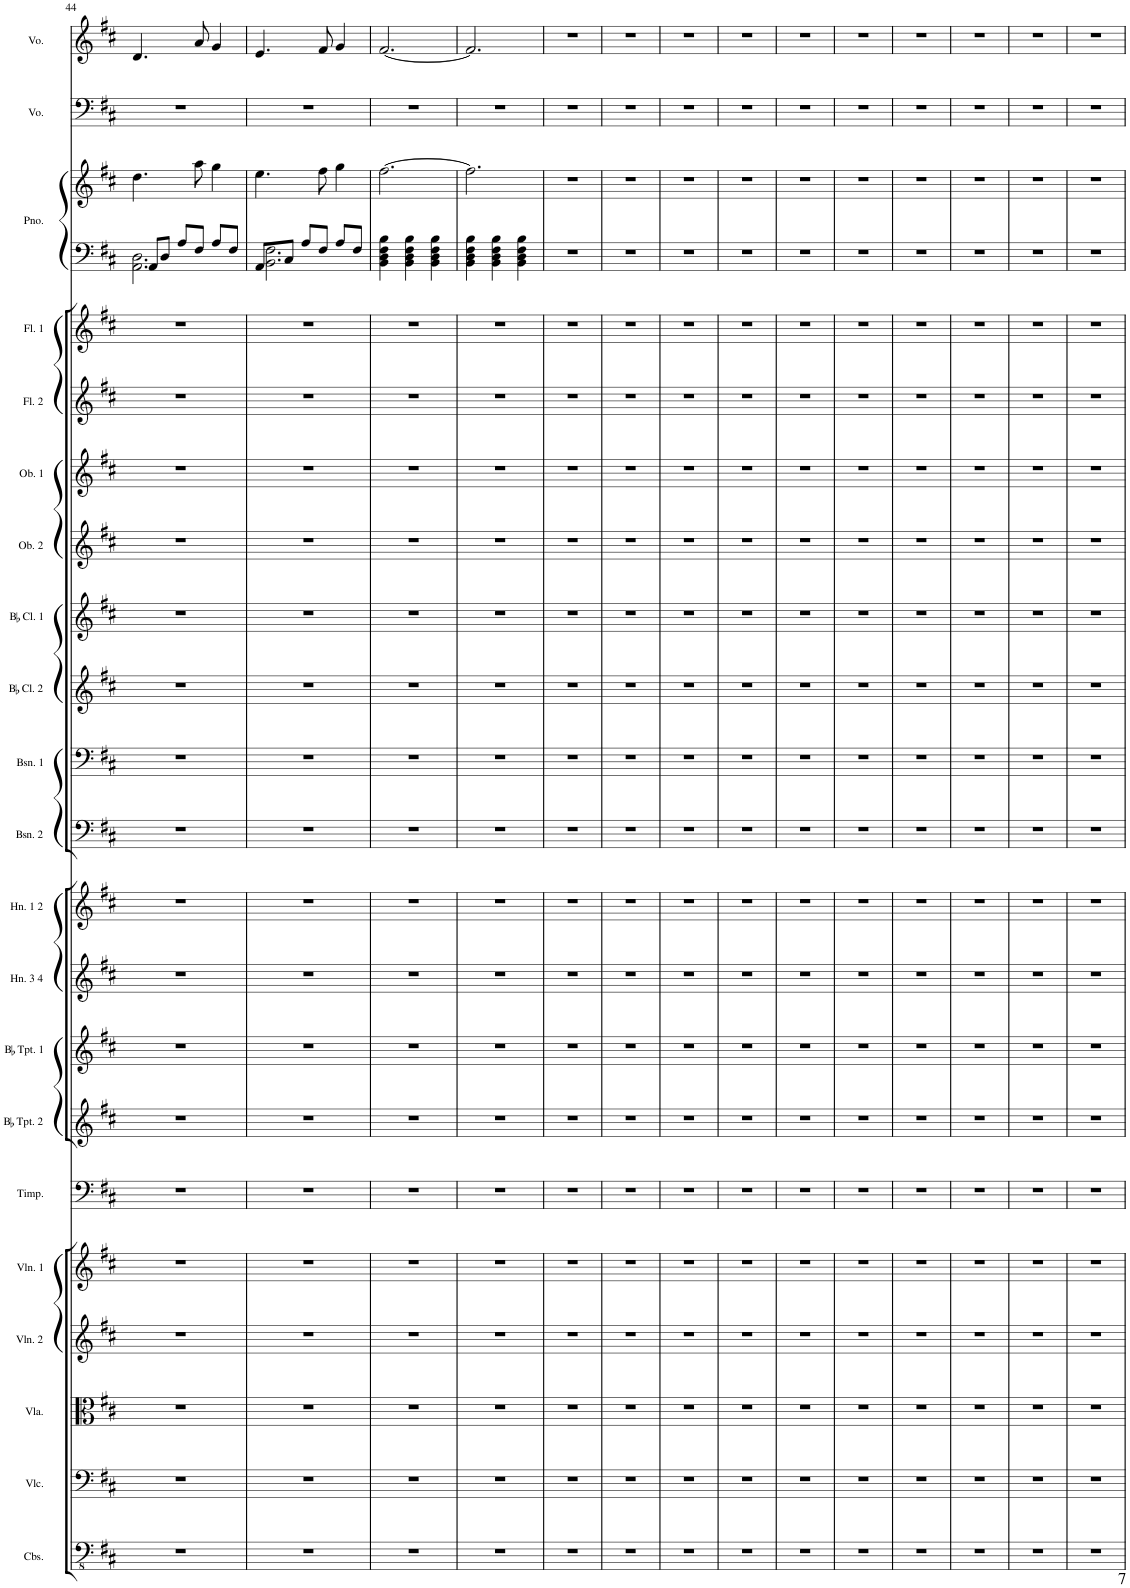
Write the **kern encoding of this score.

**kern	**kern	**kern	**kern	**kern	**kern	**kern	**kern	**kern	**kern	**kern	**kern	**kern	**kern	**kern	**kern	**kern	**kern	**kern	**kern	**kern	**kern
*part21	*part20	*part19	*part18	*part17	*part16	*part15	*part14	*part13	*part12	*part11	*part10	*part9	*part8	*part7	*part6	*part5	*part4	*part3	*part3	*part2	*part1
*staff22	*staff21	*staff20	*staff19	*staff18	*staff17	*staff16	*staff15	*staff14	*staff13	*staff12	*staff11	*staff10	*staff9	*staff8	*staff7	*staff6	*staff5	*staff4	*staff3	*staff2	*staff1
*I"Contrabass	*I"Violoncello	*I"Viola	*I"Violin 2	*I"Violin 1	*I"Timpani	*I"BaccidentalFlat Trumpet 2	*I"BaccidentalFlat Trumpet 1	*I"Horn 3 4	*I"Horn 1 2	*I"Bassoon 2	*I"Bassoon 1	*I"BaccidentalFlat Clarinet 2	*I"BaccidentalFlat Clarinet 1	*I"Oboe 2	*I"Oboe 1	*I"Flute 2	*I"Flute 1	*I"Piano	*	*I"Voice	*I"Voice
*I'Cbs.	*I'Vlc.	*I'Vla.	*I'Vln. 2	*I'Vln. 1	*I'Timp.	*I'BaccidentalFlat Tpt. 2	*I'BaccidentalFlat Tpt. 1	*I'Hn. 3 4	*I'Hn. 1 2	*I'Bsn. 2	*I'Bsn. 1	*I'BaccidentalFlat Cl. 2	*I'BaccidentalFlat Cl. 1	*I'Ob. 2	*I'Ob. 1	*I'Fl. 2	*I'Fl. 1	*I'Pno.	*	*I'Vo.	*I'Vo.
!!LO:PB:g=z
*clefFv4	*clefF4	*clefC3	*clefG2	*clefG2	*clefF4	*clefG2	*clefG2	*clefG2	*clefG2	*clefF4	*clefF4	*clefG2	*clefG2	*clefG2	*clefG2	*clefG2	*clefG2	*clefF4	*clefG2	*clefF4	*clefG2
*	*	*	*	*	*	*ITrd1c2	*ITrd1c2	*ITrd4c7	*ITrd4c7	*	*	*ITrd1c2	*ITrd1c2	*	*	*	*	*	*	*	*
*k[f#c#]	*k[f#c#]	*k[f#c#]	*k[f#c#]	*k[f#c#]	*k[f#c#]	*k[f#c#]	*k[f#c#]	*k[f#c#]	*k[f#c#]	*k[f#c#]	*k[f#c#]	*k[f#c#]	*k[f#c#]	*k[f#c#]	*k[f#c#]	*k[f#c#]	*k[f#c#]	*k[f#c#]	*k[f#c#]	*k[f#c#]	*k[f#c#]
*M3/4	*M3/4	*M3/4	*M3/4	*M3/4	*M3/4	*M3/4	*M3/4	*M3/4	*M3/4	*M3/4	*M3/4	*M3/4	*M3/4	*M3/4	*M3/4	*M3/4	*M3/4	*M3/4	*M3/4	*M3/4	*M3/4
=44	=44	=44	=44	=44	=44	=44	=44	=44	=44	=44	=44	=44	=44	=44	=44	=44	=44	=44	=44	=44	=44
*	*	*	*	*	*	*	*	*	*	*	*	*	*	*	*	*	*	*^	*	*	*
2.r	2.r	2.r	2.r	2.r	2.r	2.r	2.r	2.r	2.r	2.r	2.r	2.r	2.r	2.r	2.r	2.r	2.r	8AA/L	2.AA\ 2.D\	4.dd\	2.r	4.d/
.	.	.	.	.	.	.	.	.	.	.	.	.	.	.	.	.	.	8D/J	.	.	.	.
.	.	.	.	.	.	.	.	.	.	.	.	.	.	.	.	.	.	8A/L	.	.	.	.
.	.	.	.	.	.	.	.	.	.	.	.	.	.	.	.	.	.	8F#/J	.	8aa\	.	8a/
.	.	.	.	.	.	.	.	.	.	.	.	.	.	.	.	.	.	8A/L	.	4gg\	.	4g/
.	.	.	.	.	.	.	.	.	.	.	.	.	.	.	.	.	.	8F#/J	.	.	.	.
=45	=45	=45	=45	=45	=45	=45	=45	=45	=45	=45	=45	=45	=45	=45	=45	=45	=45	=45	=45	=45	=45	=45
2.r	2.r	2.r	2.r	2.r	2.r	2.r	2.r	2.r	2.r	2.r	2.r	2.r	2.r	2.r	2.r	2.r	2.r	8AA/L	2.BB\ 2.F#\	4.ee\	2.r	4.e/
.	.	.	.	.	.	.	.	.	.	.	.	.	.	.	.	.	.	8C#/J	.	.	.	.
.	.	.	.	.	.	.	.	.	.	.	.	.	.	.	.	.	.	8A/L	.	.	.	.
.	.	.	.	.	.	.	.	.	.	.	.	.	.	.	.	.	.	8F#/J	.	8ff#\	.	8f#/
.	.	.	.	.	.	.	.	.	.	.	.	.	.	.	.	.	.	8A/L	.	4gg\	.	4g/
.	.	.	.	.	.	.	.	.	.	.	.	.	.	.	.	.	.	8F#/J	.	.	.	.
*	*	*	*	*	*	*	*	*	*	*	*	*	*	*	*	*	*	*v	*v	*	*	*
=46	=46	=46	=46	=46	=46	=46	=46	=46	=46	=46	=46	=46	=46	=46	=46	=46	=46	=46	=46	=46	=46
2.r	2.r	2.r	2.r	2.r	2.r	2.r	2.r	2.r	2.r	2.r	2.r	2.r	2.r	2.r	2.r	2.r	2.r	4BB\ 4D\ 4F#\ 4B\	[2.ff#\	2.r	[2.f#/
.	.	.	.	.	.	.	.	.	.	.	.	.	.	.	.	.	.	4BB\ 4D\ 4F#\ 4B\	.	.	.
.	.	.	.	.	.	.	.	.	.	.	.	.	.	.	.	.	.	4BB\ 4D\ 4F#\ 4B\	.	.	.
=47	=47	=47	=47	=47	=47	=47	=47	=47	=47	=47	=47	=47	=47	=47	=47	=47	=47	=47	=47	=47	=47
2.r	2.r	2.r	2.r	2.r	2.r	2.r	2.r	2.r	2.r	2.r	2.r	2.r	2.r	2.r	2.r	2.r	2.r	4BB\ 4D\ 4F#\ 4B\	2.ff#\]	2.r	2.f#/]
.	.	.	.	.	.	.	.	.	.	.	.	.	.	.	.	.	.	4BB\ 4D\ 4F#\ 4B\	.	.	.
.	.	.	.	.	.	.	.	.	.	.	.	.	.	.	.	.	.	4BB\ 4D\ 4F#\ 4B\	.	.	.
=48	=48	=48	=48	=48	=48	=48	=48	=48	=48	=48	=48	=48	=48	=48	=48	=48	=48	=48	=48	=48	=48
2.r	2.r	2.r	2.r	2.r	2.r	2.r	2.r	2.r	2.r	2.r	2.r	2.r	2.r	2.r	2.r	2.r	2.r	2.r	2.r	2.r	2.r
=49	=49	=49	=49	=49	=49	=49	=49	=49	=49	=49	=49	=49	=49	=49	=49	=49	=49	=49	=49	=49	=49
2.r	2.r	2.r	2.r	2.r	2.r	2.r	2.r	2.r	2.r	2.r	2.r	2.r	2.r	2.r	2.r	2.r	2.r	2.r	2.r	2.r	2.r
=50	=50	=50	=50	=50	=50	=50	=50	=50	=50	=50	=50	=50	=50	=50	=50	=50	=50	=50	=50	=50	=50
2.r	2.r	2.r	2.r	2.r	2.r	2.r	2.r	2.r	2.r	2.r	2.r	2.r	2.r	2.r	2.r	2.r	2.r	2.r	2.r	2.r	2.r
=51	=51	=51	=51	=51	=51	=51	=51	=51	=51	=51	=51	=51	=51	=51	=51	=51	=51	=51	=51	=51	=51
2.r	2.r	2.r	2.r	2.r	2.r	2.r	2.r	2.r	2.r	2.r	2.r	2.r	2.r	2.r	2.r	2.r	2.r	2.r	2.r	2.r	2.r
=52	=52	=52	=52	=52	=52	=52	=52	=52	=52	=52	=52	=52	=52	=52	=52	=52	=52	=52	=52	=52	=52
2.r	2.r	2.r	2.r	2.r	2.r	2.r	2.r	2.r	2.r	2.r	2.r	2.r	2.r	2.r	2.r	2.r	2.r	2.r	2.r	2.r	2.r
=53	=53	=53	=53	=53	=53	=53	=53	=53	=53	=53	=53	=53	=53	=53	=53	=53	=53	=53	=53	=53	=53
2.r	2.r	2.r	2.r	2.r	2.r	2.r	2.r	2.r	2.r	2.r	2.r	2.r	2.r	2.r	2.r	2.r	2.r	2.r	2.r	2.r	2.r
=54	=54	=54	=54	=54	=54	=54	=54	=54	=54	=54	=54	=54	=54	=54	=54	=54	=54	=54	=54	=54	=54
2.r	2.r	2.r	2.r	2.r	2.r	2.r	2.r	2.r	2.r	2.r	2.r	2.r	2.r	2.r	2.r	2.r	2.r	2.r	2.r	2.r	2.r
=55	=55	=55	=55	=55	=55	=55	=55	=55	=55	=55	=55	=55	=55	=55	=55	=55	=55	=55	=55	=55	=55
2.r	2.r	2.r	2.r	2.r	2.r	2.r	2.r	2.r	2.r	2.r	2.r	2.r	2.r	2.r	2.r	2.r	2.r	2.r	2.r	2.r	2.r
=56	=56	=56	=56	=56	=56	=56	=56	=56	=56	=56	=56	=56	=56	=56	=56	=56	=56	=56	=56	=56	=56
2.r	2.r	2.r	2.r	2.r	2.r	2.r	2.r	2.r	2.r	2.r	2.r	2.r	2.r	2.r	2.r	2.r	2.r	2.r	2.r	2.r	2.r
=57	=57	=57	=57	=57	=57	=57	=57	=57	=57	=57	=57	=57	=57	=57	=57	=57	=57	=57	=57	=57	=57
2.r	2.r	2.r	2.r	2.r	2.r	2.r	2.r	2.r	2.r	2.r	2.r	2.r	2.r	2.r	2.r	2.r	2.r	2.r	2.r	2.r	2.r
=	=	=	=	=	=	=	=	=	=	=	=	=	=	=	=	=	=	=	=	=	=
*-	*-	*-	*-	*-	*-	*-	*-	*-	*-	*-	*-	*-	*-	*-	*-	*-	*-	*-	*-	*-	*-
